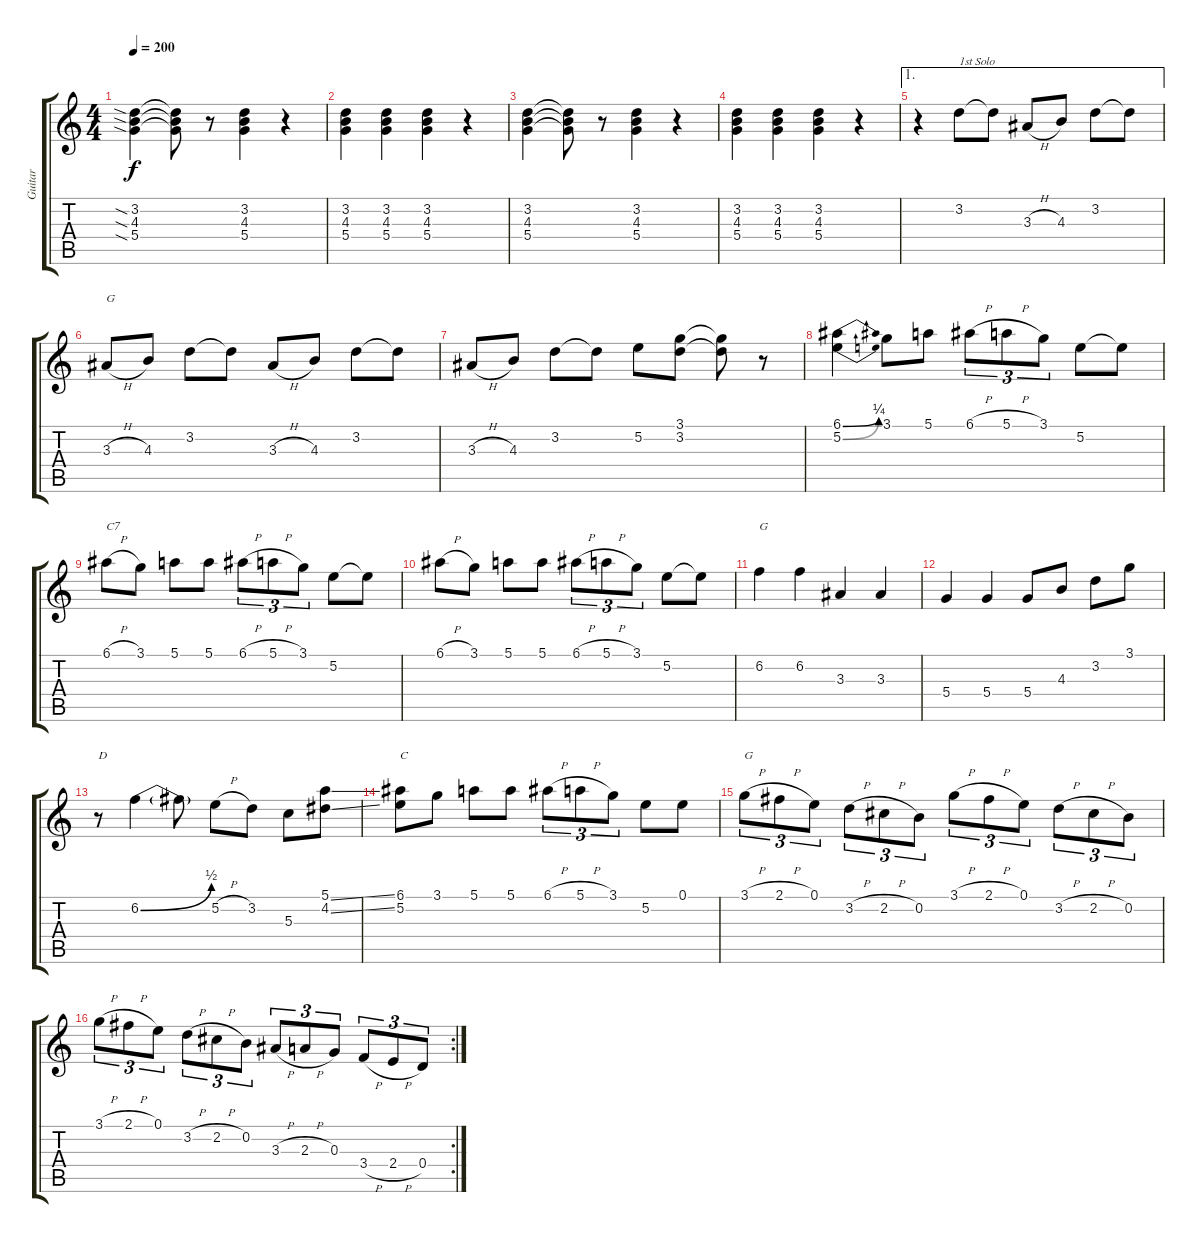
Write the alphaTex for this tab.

\track ("Guitar" "Guitar") {instrument electricguitarjazz}
\staff {score tabs}
\tuning (E4 B3 G3 D3 A2 E2) {hide}
\ts (4 4)
\tempo 200
\clef g2
\ks c
(3.2{sia} 4.3{sia} 5.4{sia}).4{dy f} (3.2{t} 4.3{t} 5.4{t}).8 r.8 (3.2 4.3 5.4).4 r.4 |
(3.2 4.3 5.4).4 (3.2 4.3 5.4).4 (3.2 4.3 5.4).4 r.4 |
(3.2 4.3 5.4).4 (3.2{t} 4.3{t} 5.4{t}).8 r.8 (3.2 4.3 5.4).4 r.4 |
(3.2 4.3 5.4).4 (3.2 4.3 5.4).4 (3.2 4.3 5.4).4 r.4 |
\ae 1
r.4 3.2.8{txt "1st Solo"} 3.2{t}.8 3.3{h}.8 4.3.8 3.2.8 3.2{t}.8 |
3.3{h}.8{txt "G"} 4.3.8 3.2.8 3.2{t}.8 3.3{h}.8 4.3.8 3.2.8 3.2{t}.8 |
3.3{h}.8 4.3.8 3.2.8 3.2{t}.8 5.2.8 (3.1 3.2).8 (3.1{t} 3.2{t}).8 r.8 |
(6.1{be (bend 0 0 60 1)} 5.2{be (bend 0 0 60 1)}).4 3.1.8 5.1.8 6.1{h}.8{tu (3 2)} 5.1{h}.8{tu (3 2)} 3.1.8{tu (3 2)} 5.2.8 5.2{t}.8 |
6.1{h}.8{txt "C7"} 3.1.8 5.1.8 5.1.8 6.1{h}.8{tu (3 2)} 5.1{h}.8{tu (3 2)} 3.1.8{tu (3 2)} 5.2.8 5.2{t}.8 |
6.1{h}.8 3.1.8 5.1.8 5.1.8 6.1{h}.8{tu (3 2)} 5.1{h}.8{tu (3 2)} 3.1.8{tu (3 2)} 5.2.8 5.2{t}.8 |
6.2.4{txt "G"} 6.2.4 3.3.4 3.3.4 |
5.4.4 5.4.4 5.4.8 4.3.8 3.2.8 3.1.8 |
r.8{txt "D"} 6.2{be (bend 0 0 60 2)}.4 6.2{t}.8 5.2{h}.8 3.2.8 5.3.8 (5.1{ss} 4.2{ss}).8 |
(6.1 5.2).8{txt "C"} 3.1.8 5.1.8 5.1.8 6.1{h}.8{tu (3 2)} 5.1{h}.8{tu (3 2)} 3.1.8{tu (3 2)} 5.2.8 0.1.8 |
3.1{h}.8{tu (3 2) txt "G"} 2.1{h}.8{tu (3 2)} 0.1.8{tu (3 2)} 3.2{h}.8{tu (3 2)} 2.2{h}.8{tu (3 2)} 0.2.8{tu (3 2)} 3.1{h}.8{tu (3 2)} 2.1{h}.8{tu (3 2)} 0.1.8{tu (3 2)} 3.2{h}.8{tu (3 2)} 2.2{h}.8{tu (3 2)} 0.2.8{tu (3 2)} |
\rc 2
3.1{h}.8{tu (3 2)} 2.1{h}.8{tu (3 2)} 0.1.8{tu (3 2)} 3.2{h}.8{tu (3 2)} 2.2{h}.8{tu (3 2)} 0.2.8{tu (3 2)} 3.3{h}.8{tu (3 2)} 2.3{h}.8{tu (3 2)} 0.3.8{tu (3 2)} 3.4{h}.8{tu (3 2)} 2.4{h}.8{tu (3 2)} 0.4.8{tu (3 2)}
